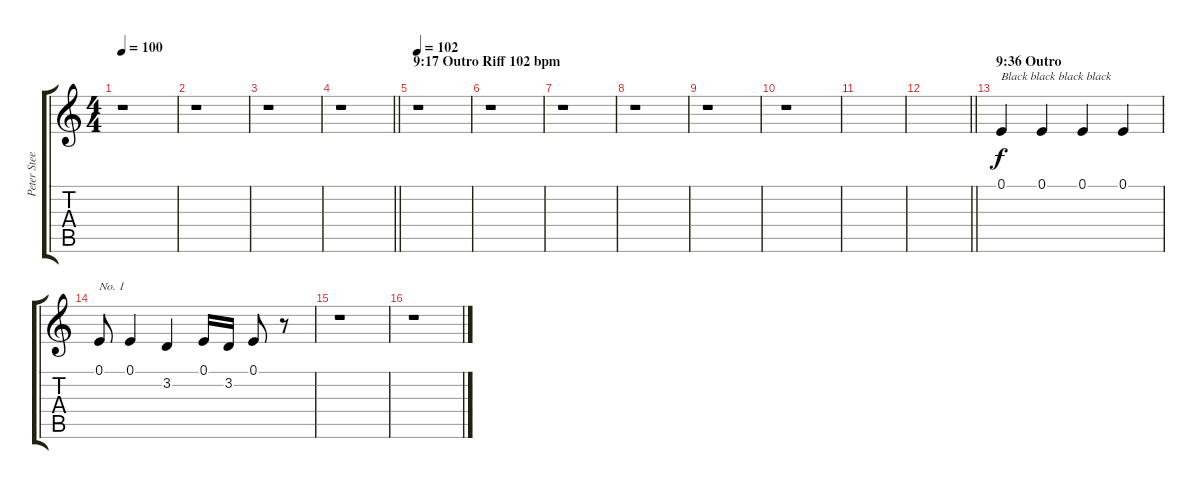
\track ("Peter Steele R.I.P. (Vocals) + Tempi" "Peter Stee") {instrument synthvoice}
\staff {score tabs}
\tuning (E4 B3 G3 D3 A2 E2) {hide}
\ts (4 4)
\tempo 100
\clef g2
\ks c
r.1{dy f} |
r.1 |
r.1 |
\barLineRight lightlight
r.1 |
\section ("" "9:17 Outro Riff 102 bpm")
\tempo 102
r.1 |
r.1 |
r.1 |
r.1 |
r.1 |
r.1 |
|
\barLineRight lightlight
|
\section ("" "9:36 Outro")
0.1.4{txt "Black black black black"} 0.1.4 0.1.4 0.1.4 |
0.1.8{txt "No. 1"} 0.1.4 3.2.4 0.1.16 3.2.16 0.1.8 r.8 |
r.1 |
r.1
